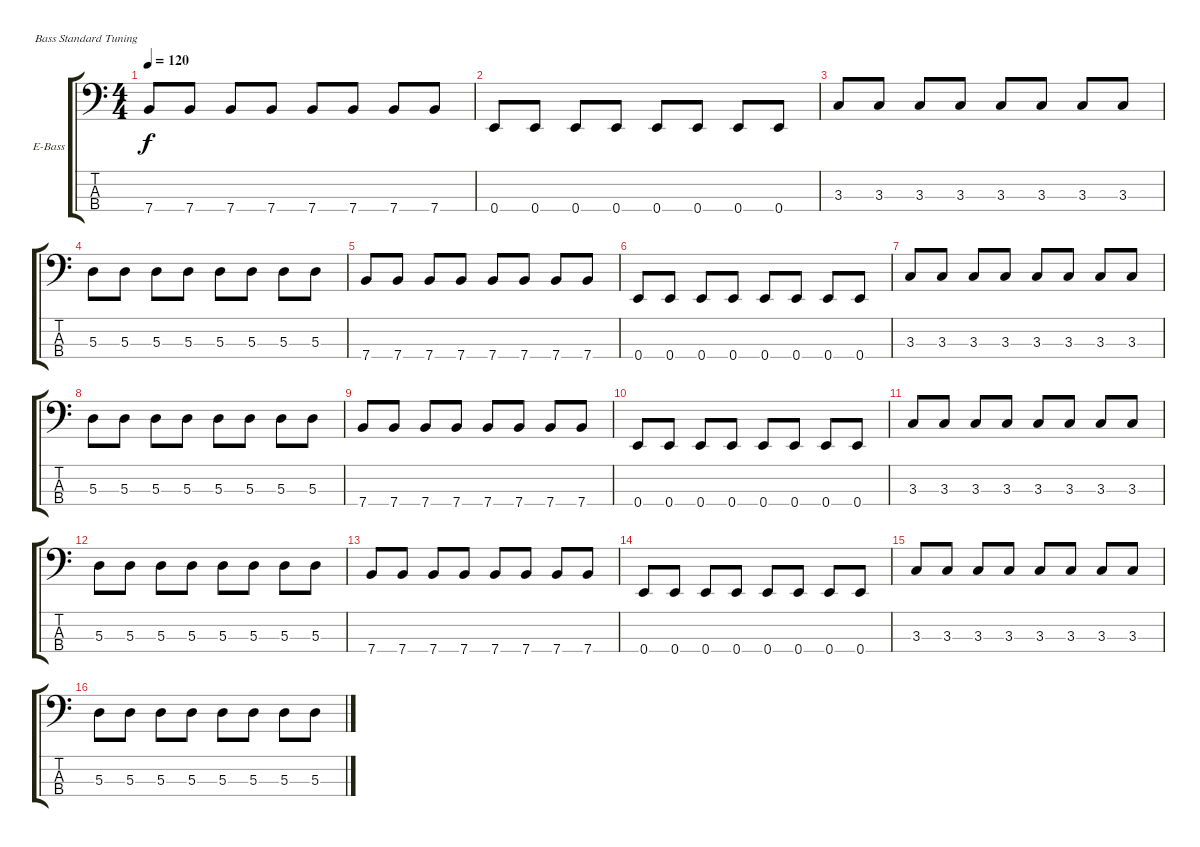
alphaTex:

\defaultSystemsLayout 4
\bracketExtendMode groupsimilarinstruments
\firstSystemTrackNameOrientation horizontal
\otherSystemsTrackNameOrientation horizontal
\track ("Fitty Wienhold" "E-Bass") {instrument electricbassfinger}
\staff {score tabs}
\tuning (G2 D2 A1 E1)
\ts (4 4)
\tempo 120
\clef f4
\ks c
7.4.8{dy f} 7.4.8 7.4.8 7.4.8 7.4.8 7.4.8 7.4.8 7.4.8 |
0.4.8 0.4.8 0.4.8 0.4.8 0.4.8 0.4.8 0.4.8 0.4.8 |
3.3.8 3.3.8 3.3.8 3.3.8 3.3.8 3.3.8 3.3.8 3.3.8 |
5.3.8 5.3.8 5.3.8 5.3.8 5.3.8 5.3.8 5.3.8 5.3.8 |
7.4.8 7.4.8 7.4.8 7.4.8 7.4.8 7.4.8 7.4.8 7.4.8 |
0.4.8 0.4.8 0.4.8 0.4.8 0.4.8 0.4.8 0.4.8 0.4.8 |
3.3.8 3.3.8 3.3.8 3.3.8 3.3.8 3.3.8 3.3.8 3.3.8 |
5.3.8 5.3.8 5.3.8 5.3.8 5.3.8 5.3.8 5.3.8 5.3.8 |
7.4.8 7.4.8 7.4.8 7.4.8 7.4.8 7.4.8 7.4.8 7.4.8 |
0.4.8 0.4.8 0.4.8 0.4.8 0.4.8 0.4.8 0.4.8 0.4.8 |
3.3.8 3.3.8 3.3.8 3.3.8 3.3.8 3.3.8 3.3.8 3.3.8 |
5.3.8 5.3.8 5.3.8 5.3.8 5.3.8 5.3.8 5.3.8 5.3.8 |
7.4.8 7.4.8 7.4.8 7.4.8 7.4.8 7.4.8 7.4.8 7.4.8 |
0.4.8 0.4.8 0.4.8 0.4.8 0.4.8 0.4.8 0.4.8 0.4.8 |
3.3.8 3.3.8 3.3.8 3.3.8 3.3.8 3.3.8 3.3.8 3.3.8 |
5.3.8 5.3.8 5.3.8 5.3.8 5.3.8 5.3.8 5.3.8 5.3.8
